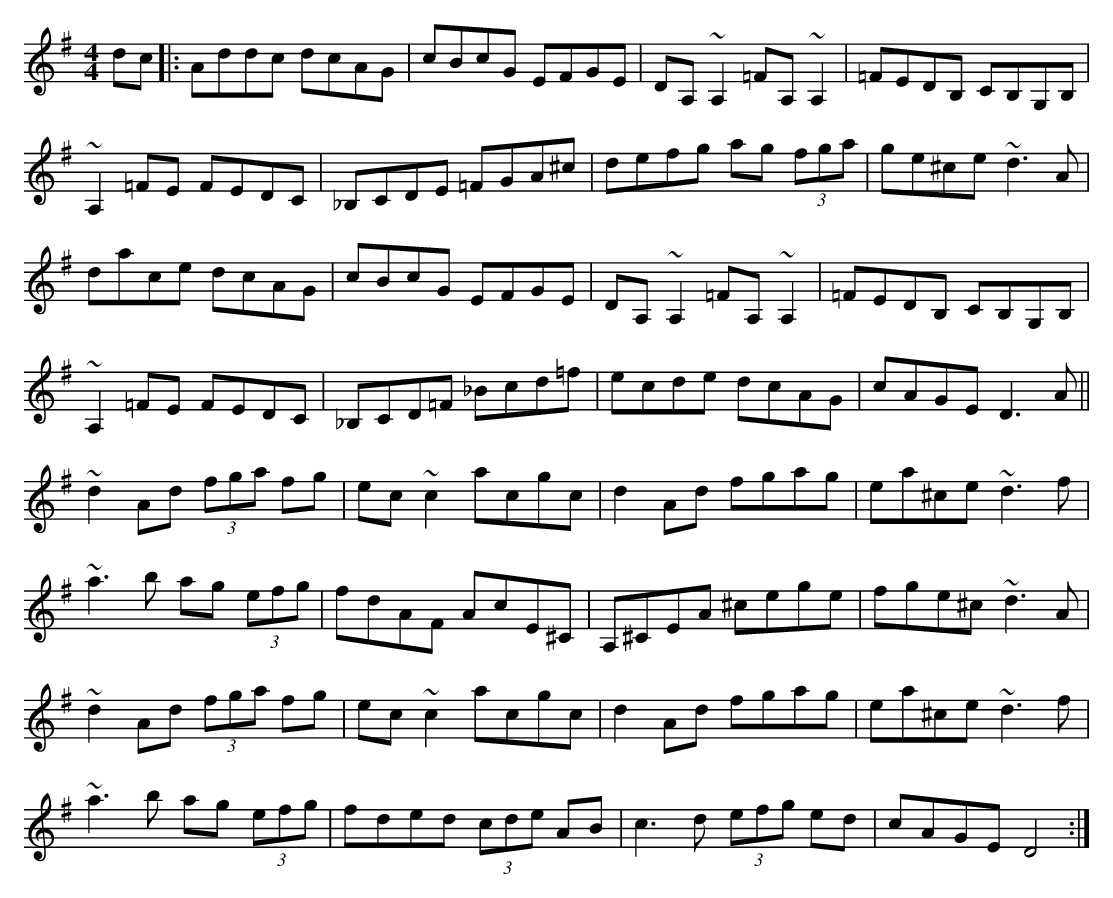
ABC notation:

X:1
M:4/4
K:Dmix
dc|:Addc dcAG|cBcG EFGE|DA,~A,2 =FA,~A,2|=FEDB, CB,G,B,|
~A,2=FE FEDC|_B,CDE =FGA^c|defg ag (3fga|ge^ce ~d3A|
dace dcAG|cBcG EFGE|DA,~A,2 =FA,~A,2|=FEDB, CB,G,B,|
~A,2=FE FEDC|_B,CD=F _Bcd=f|ecde dcAG|cAGE D3A||
~d2Ad (3fga fg|ec~c2 acgc|d2Ad fgag|ea^ce ~d3f|
~a3b ag (3efg|fdAF AcE^C|A,^CEA ^cege|fge^c ~d3A|
~d2Ad (3fga fg|ec~c2 acgc|d2Ad fgag|ea^ce ~d3f|
~a3b ag (3efg|fded (3cde AB|c3d (3efg ed|cAGE D4:|
